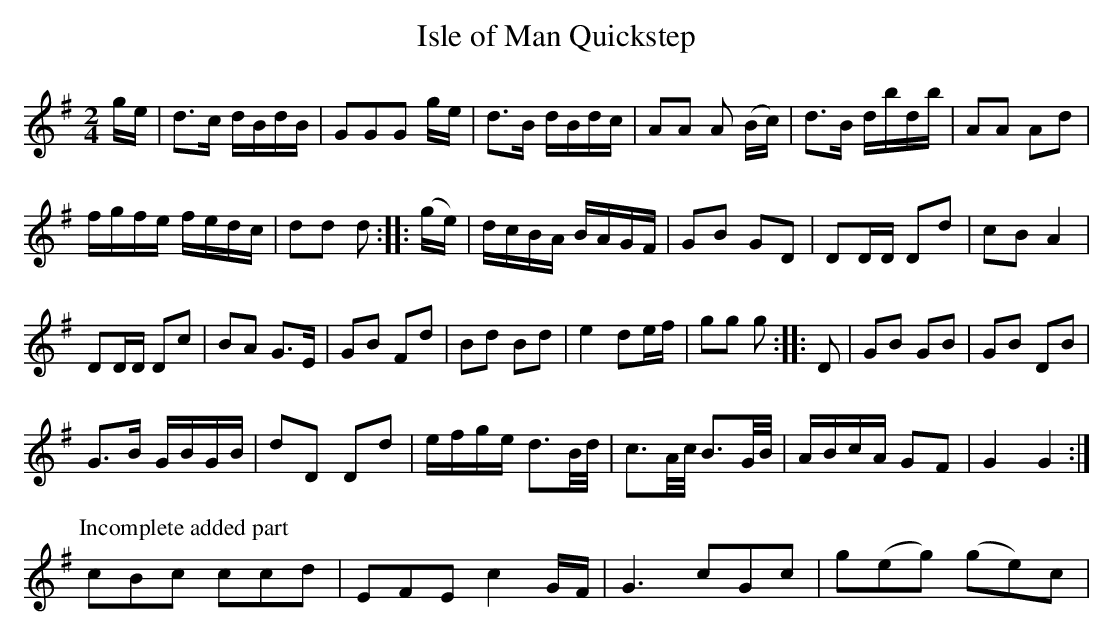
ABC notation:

X:1
T:Isle of Man Quickstep
M:2/4
L:1/8
K:G
g/e/|d>c d/B/d/B/ |GGG g/e/|d>B d/B/d/c/|AA A (B/c/)|d>B d/b/d/b/|AA Ad|
f/g/f/e/ f/e/d/c/|dd d::(g/e/)|d/c/B/A/ B/A/G/F/|GB GD|DD/D/ Dd|cB A2|
DD/D/ Dc|BA G>E|GB Fd|Bd Bd|e2 de/f/|gg g::D|GB GB|GB DB|
G>B G/B/G/B/|dD Dd|e/f/g/e/ d>B/d/4|c>A/c/4 B>G/B/4|A/B/c/A/ GF|G2G2:|
P:Incomplete added part
M:6/8ds
cBc ccd|EFE c2G/F/|G3 cGc|g(eg) (ge)c|
